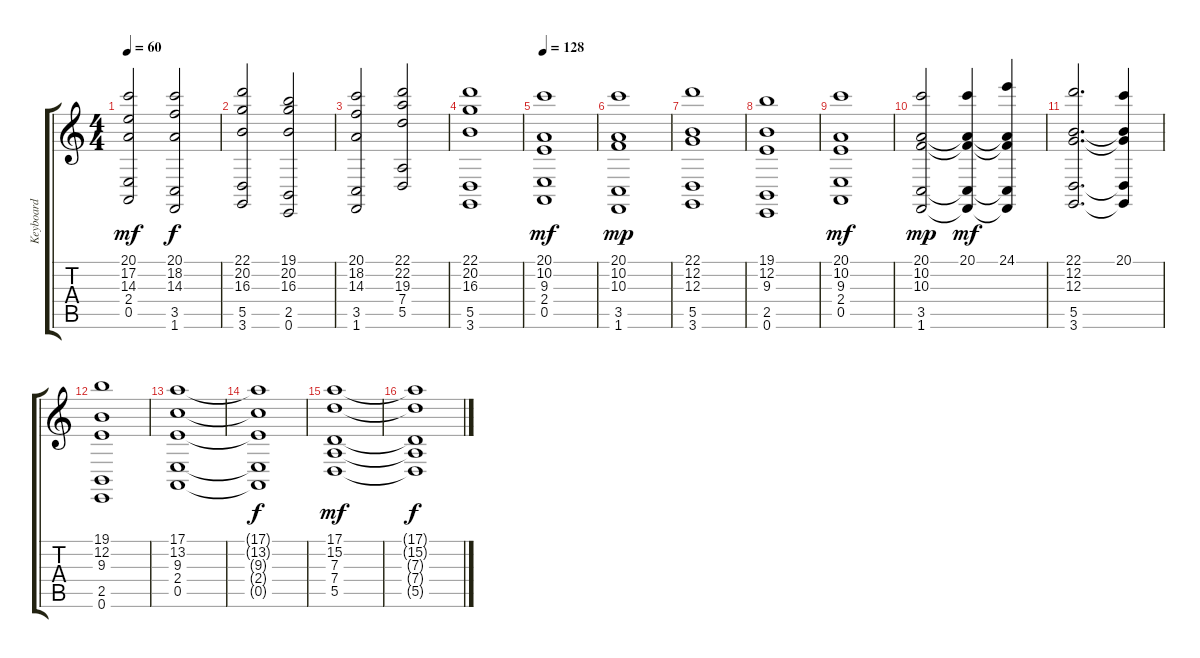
\track ("Keyboard" "Keyboard") {instrument stringensemble2}
\staff {score tabs}
\tuning (E4 B3 G3 D3 A2 E2) {hide}
\ts (4 4)
\tempo 60
\clef g2
\ks c
(20.1 17.2 14.3 2.4 0.5).2{dy mf} (20.1 18.2 14.3 3.5 1.6).2{dy f} |
(22.1 20.2 16.3 5.5 3.6).2 (19.1 20.2 16.3 2.5 0.6).2 |
(20.1 18.2 14.3 3.5 1.6).2 (22.1 22.2 19.3 7.4 5.5).2 |
(22.1 20.2 16.3 5.5 3.6).1 |
\tempo 128
(20.1 10.2 9.3 2.4 0.5).1{dy mf} |
(20.1 10.2 10.3 3.5 1.6).1{dy mp} |
(22.1 12.2 12.3 5.5 3.6).1 |
(19.1 12.2 9.3 2.5 0.6).1 |
(20.1 10.2 9.3 2.4 0.5).1{dy mf} |
(20.1 10.2 10.3 3.5 1.6).2{dy mp} (20.1 10.2{t} 10.3{t} 3.5{t} 1.6{t}).4{dy mf} (24.1 10.2{t} 10.3{t} 3.5{t} 1.6{t}).4 |
(22.1 12.2 12.3 5.5 3.6).2{d} (20.1 12.2{t} 12.3{t} 5.5{t} 3.6{t}).4 |
(19.1 12.2 9.3 2.5 0.6).1 |
(17.1 13.2 9.3 2.4 0.5).1 |
(17.1{t} 13.2{t} 9.3{t} 2.4{t} 0.5{t}).1{dy f} |
(17.1 15.2 7.3 7.4 5.5).1{dy mf} |
(17.1{t} 15.2{t} 7.3{t} 7.4{t} 5.5{t}).1{dy f}
